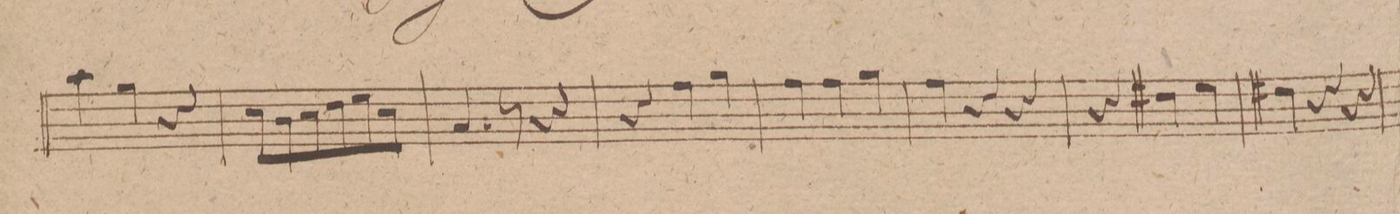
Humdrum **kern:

**kern	**dynam
*I"Oboe 2do in	*
*clefG2	*
*k[f#]	*
*M3/4	*
4aa\	.
4gg\	.
4r	.
=8	=8
*8\right	*
8cc\L	.
8b\	.
8cc\	.
8dd\	.
8ee\	.
8cc\J	.
=9	=9
4.a/	.
8r	.
4r	.
=10	=10
4r	.
4ff#\	.
4gg\	.
=11	=11
4ff#\	.
4ff#\	.
4gg\	.
=12	=12
4ff#\	.
4r	.
4r	.
=13	=13
4r	.
4dd#X\	.
4ee\	.
=14	=14
4dd#X\	.
4r	.
4r	.
=15	=15
*-	*-
